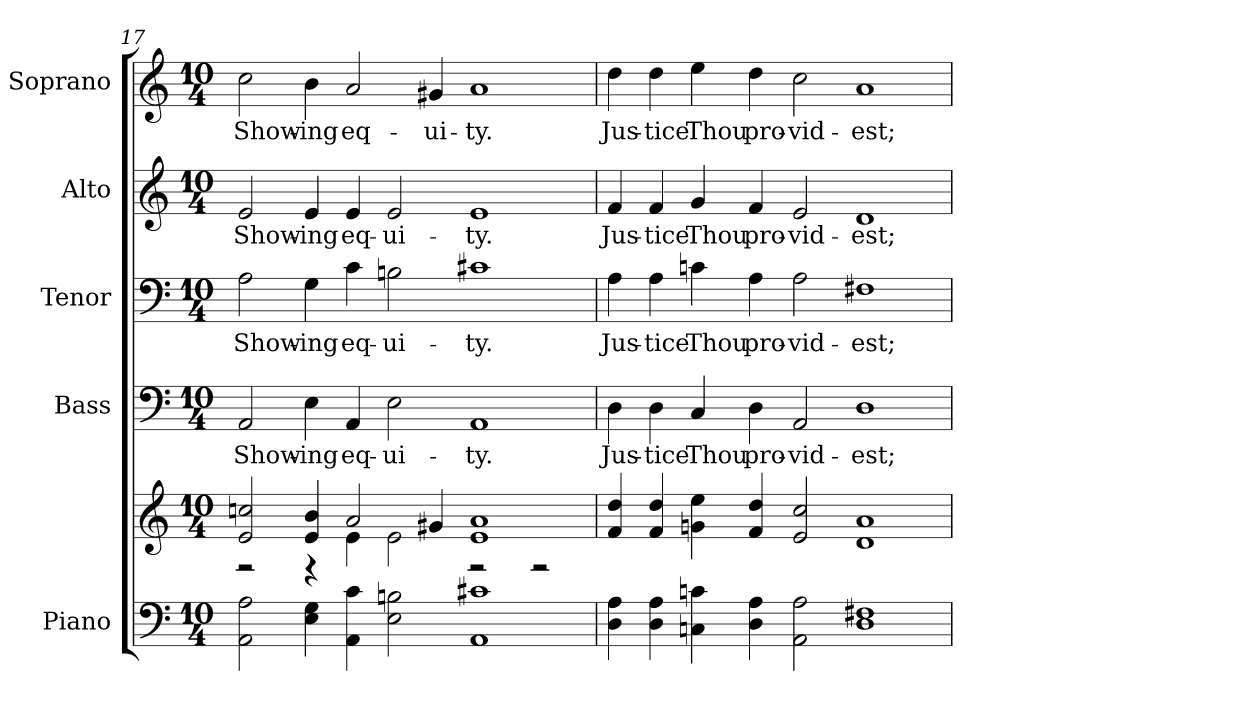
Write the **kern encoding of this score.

**kern	**kern	**kern	**text	**kern	**text	**kern	**text	**kern	**text
*part5	*part5	*part4	*part4	*part3	*part3	*part2	*part2	*part1	*part1
*staff6	*staff5	*staff4	*staff4	*staff3	*staff3	*staff2	*staff2	*staff1	*staff1
*I"Piano	*	*I"Bass	*	*I"Tenor	*	*I"Alto	*	*I"Soprano	*
*I'Pno.	*	*I'B.	*	*I'T.	*	*I'A.	*	*I'S.	*
*clefF4	*clefG2	*clefF4	*	*clefF4	*	*clefG2	*	*clefG2	*
*k[]	*k[]	*k[]	*	*k[]	*	*k[]	*	*k[]	*
*C:	*C:	*C:	*	*C:	*	*C:	*	*C:	*
*M10/4	*M10/4	*M10/4	*	*M10/4	*	*M10/4	*	*M10/4	*
=17	=17	=17	=17	=17	=17	=17	=17	=17	=17
*	*^	*	*	*	*	*	*	*	*
!	!	!	!	!LO:LY:b:color=#000000	!	!	!	!	!	!
!	!	!	!	!	!	!LO:LY:b:color=#000000	!	!	!	!
!	!	!	!	!	!	!	!	!LO:LY:b:color=#000000	!	!
!	!	!	!	!	!	!	!	!	!	!LO:LY:b:color=#000000
2AAi\ 2Ai	2ei/ 2ccni	2r	2AAi/	Show-	2Ai\	Show-	2ei/	Show-	2cci\	Show-
!	!	!	!	!LO:LY:b:color=#000000	!	!	!	!	!	!
!	!	!	!	!	!	!LO:LY:b:color=#000000	!	!	!	!
!	!	!	!	!	!	!	!	!LO:LY:b:color=#000000	!	!
!	!	!	!	!	!	!	!	!	!	!LO:LY:b:color=#000000
4Ei\ 4Gi	4ei/ 4bi	4r	4Ei\	-ing	4Gi\	-ing	4ei/	-ing	4bi\	-ing
!	!	!	!	!LO:LY:b:color=#000000	!	!	!	!	!	!
!	!	!	!	!	!	!LO:LY:b:color=#000000	!	!	!	!
!	!	!	!	!	!	!	!	!LO:LY:b:color=#000000	!	!
!	!	!	!	!	!	!	!	!	!	!LO:LY:b:color=#000000
4AAi\ 4ci	2ai/	4ei\	4AAi/	eq-	4ci\	eq-	4ei/	eq-	2ai/	eq-
!	!	!	!	!LO:LY:b:color=#000000	!	!	!	!	!	!
!	!	!	!	!	!	!LO:LY:b:color=#000000	!	!	!	!
!	!	!	!	!	!	!	!	!LO:LY:b:color=#000000	!	!
2Ei\ 2Bni	.	2ei\	2Ei\	-ui-	2Bni\	-ui-	2ei/	-ui-	.	.
!	!	!	!	!	!	!	!	!	!	!LO:LY:b:color=#000000
.	4g#Xi/	.	.	.	.	.	.	.	4g#Xi/	-ui-
!	!	!	!	!LO:LY:b:color=#000000	!	!	!	!	!	!
!	!	!	!	!	!	!LO:LY:b:color=#000000	!	!	!	!
!	!	!	!	!	!	!	!	!LO:LY:b:color=#000000	!	!
!	!	!	!	!	!	!	!	!	!	!LO:LY:b:color=#000000
1AAi 1c#Xi	1ei 1ai	2r	1AAi	-ty.	1c#Xi	-ty.	1ei	-ty.	1ai	-ty.
.	.	2r	.	.	.	.	.	.	.	.
*	*v	*v	*	*	*	*	*	*	*	*
=18	=18	=18	=18	=18	=18	=18	=18	=18	=18
*	*^	*	*	*	*	*	*	*	*
!	!	!	!	!LO:LY:b:color=#000000	!	!	!	!	!	!
*	*v	*v	*	*	*	*	*	*	*	*
*	*^	*	*	*	*	*	*	*	*
!	!	!	!	!	!	!LO:LY:b:color=#000000	!	!	!	!
*	*v	*v	*	*	*	*	*	*	*	*
*	*^	*	*	*	*	*	*	*	*
!	!	!	!	!	!	!	!	!LO:LY:b:color=#000000	!	!
*	*v	*v	*	*	*	*	*	*	*	*
*	*^	*	*	*	*	*	*	*	*
!	!	!	!	!	!	!	!	!	!	!LO:LY:b:color=#000000
*	*v	*v	*	*	*	*	*	*	*	*
4Di\ 4Ai	4fi/ 4ddi	4Di\	Jus-	4Ai\	Jus-	4fi/	Jus-	4ddi\	Jus-
!	!	!	!LO:LY:b:color=#000000	!	!	!	!	!	!
!	!	!	!	!	!LO:LY:b:color=#000000	!	!	!	!
!	!	!	!	!	!	!	!LO:LY:b:color=#000000	!	!
!	!	!	!	!	!	!	!	!	!LO:LY:b:color=#000000
4Di\ 4Ai	4fi/ 4ddi	4Di\	-tice	4Ai\	-tice	4fi/	-tice	4ddi\	-tice
!	!	!	!LO:LY:b:color=#000000	!	!	!	!	!	!
!	!	!	!	!	!LO:LY:b:color=#000000	!	!	!	!
!	!	!	!	!	!	!	!LO:LY:b:color=#000000	!	!
!	!	!	!	!	!	!	!	!	!LO:LY:b:color=#000000
4Cni\ 4cni	4gni\ 4eei	4Ci/	Thou	4cni\	Thou	4gi/	Thou	4eei\	Thou
!	!	!	!LO:LY:b:color=#000000	!	!	!	!	!	!
!	!	!	!	!	!LO:LY:b:color=#000000	!	!	!	!
!	!	!	!	!	!	!	!LO:LY:b:color=#000000	!	!
!	!	!	!	!	!	!	!	!	!LO:LY:b:color=#000000
4Di\ 4Ai	4fi/ 4ddi	4Di\	pro-	4Ai\	pro-	4fi/	pro-	4ddi\	pro-
!	!	!	!LO:LY:b:color=#000000	!	!	!	!	!	!
!	!	!	!	!	!LO:LY:b:color=#000000	!	!	!	!
!	!	!	!	!	!	!	!LO:LY:b:color=#000000	!	!
!	!	!	!	!	!	!	!	!	!LO:LY:b:color=#000000
2AAi\ 2Ai	2ei/ 2cci	2AAi/	-vid-	2Ai\	-vid-	2ei/	-vid-	2cci\	-vid-
!	!	!	!LO:LY:b:color=#000000	!	!	!	!	!	!
!	!	!	!	!	!LO:LY:b:color=#000000	!	!	!	!
!	!	!	!	!	!	!	!LO:LY:b:color=#000000	!	!
!	!	!	!	!	!	!	!	!	!LO:LY:b:color=#000000
1Di 1F#Xi	1di 1ai	1Di	-est;	1F#Xi	-est;	1di	-est;	1ai	-est;
=	=	=	=	=	=	=	=	=	=
*-	*-	*-	*-	*-	*-	*-	*-	*-	*-
